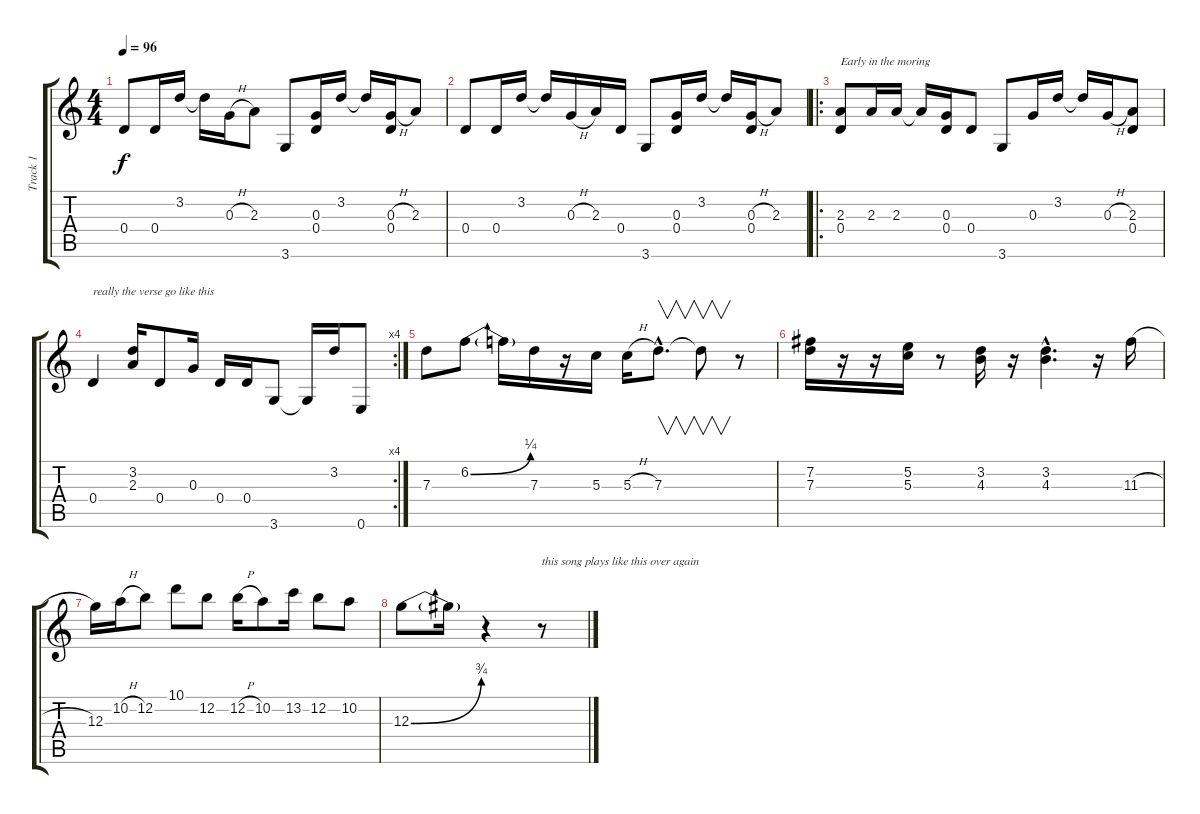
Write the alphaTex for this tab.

\track ("Track 1" "Track 1") {instrument acousticguitarnylon}
\staff {score tabs}
\tuning (E4 B3 G3 D3 A2 E2) {hide}
\ts (4 4)
\tempo 96
\clef g2
\ks c
0.4.8{dy f instrument acousticguitarnylon} 0.4.16 3.2.16 3.2{t}.16 0.3{h}.16 2.3.8 3.6.8 (0.3 0.4).16 3.2.16 3.2{t}.16 (0.3{h} 0.4).16 2.3.8 |
0.4.8 0.4.16 3.2.16 3.2{t}.16 0.3{h}.16 2.3.16 0.4.16 3.6.8 (0.3 0.4).16 3.2.16 3.2{t}.16 (0.3{h} 0.4).16 2.3.8 |
\ro
(2.3 0.4).8{txt "Early in the moring"} 2.3.16 2.3.16 2.3{t}.16 (0.3 0.4).16 0.4.8 3.6.8 0.3.16 3.2.16 3.2{t}.16 0.3{h}.16 (2.3 0.4).8 |
\rc 4
0.4.4{txt "really the verse go like this"} (3.2 2.3).16 0.4.8 0.3.16 0.4.16 0.4.16 3.6.8 3.6{t}.16 3.2.16 0.6.8 |
7.3.8 6.2{be (bend 0 0 60 1)}.8 6.2{t}.16 7.3.16 r.16 5.3.16 5.3{h}.16 7.3{hac}.8{v d} 7.3{t}.8{v} r.8 |
(7.2 7.3).16 r.16 r.16 (5.2 5.3).16 r.8 (3.2 4.3).16 r.16 (3.2{hac} 4.3{hac}).4{d} r.16 11.3{h}.16 |
12.3.16 10.2{h}.16 12.2.8 10.1.8 12.2.8 12.2{h}.16 10.2.8 13.2.16 12.2.8 10.2.8 |
12.3{be (bend 0 0 60 3)}.8 12.3{t}.16 r.4 r.8{txt "this song plays like this over again"}
